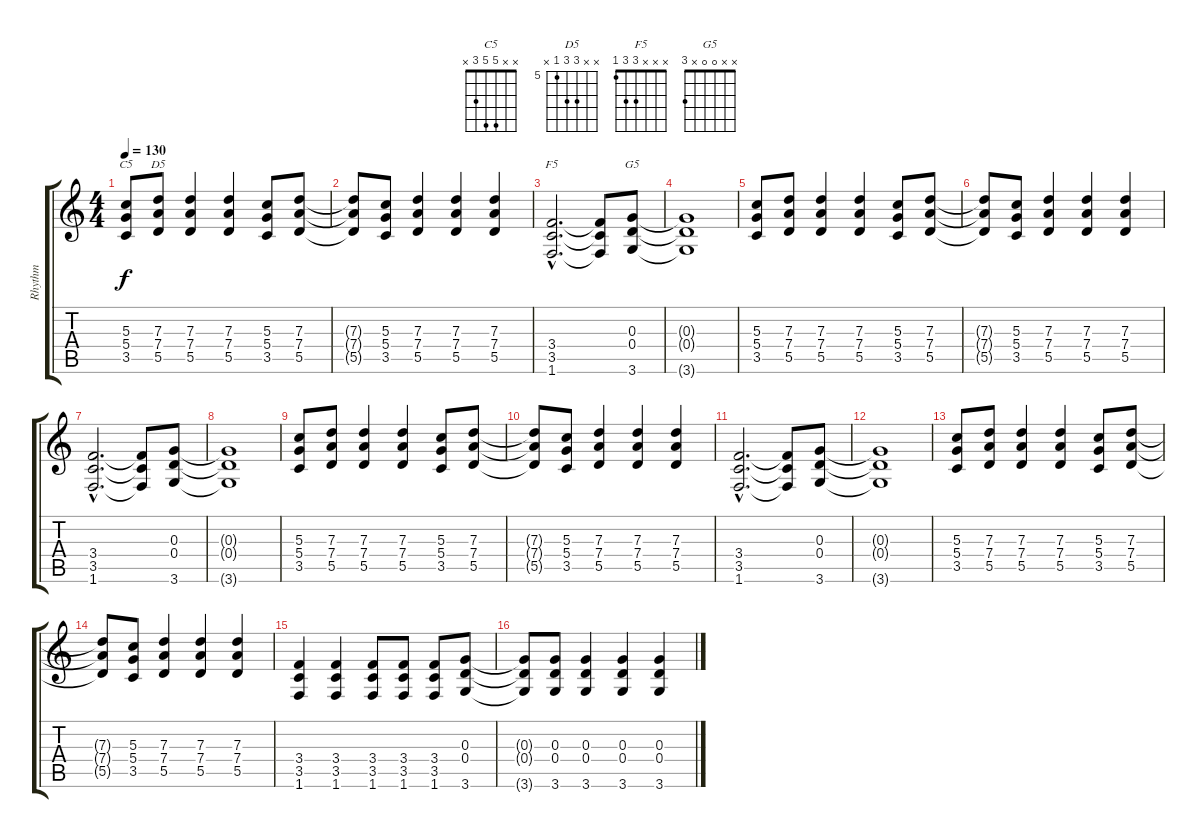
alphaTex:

\track ("Rhythm" "Rhythm") {instrument overdrivenguitar}
\staff {score tabs}
\tuning (E4 B3 G3 D3 A2 E2) {hide}
\chord ("C5" x x 5 5 3 x)
\chord ("D5" x x 7 7 5 x) {firstfret 5}
\chord ("F5" x x x 3 3 1)
\chord ("G5" x x 0 0 x 3)
\ts (4 4)
\tempo 130
\clef g2
\ks c
(5.3 5.4 3.5).8{ch "C5" dy f} (7.3 7.4 5.5).8{ch "D5"} (7.3 7.4 5.5).4 (7.3 7.4 5.5).4 (5.3 5.4 3.5).8 (7.3 7.4 5.5).8 |
(7.3{t} 7.4{t} 5.5{t}).8 (5.3 5.4 3.5).8 (7.3 7.4 5.5).4 (7.3 7.4 5.5).4 (7.3 7.4 5.5).4 |
(3.4{hac} 3.5{hac} 1.6{hac}).2{d ch "F5"} (3.4{t} 3.5{t} 1.6{t}).8 (0.3 0.4 3.6).8{ch "G5"} |
(0.3{t} 0.4{t} 3.6{t}).1 |
(5.3 5.4 3.5).8 (7.3 7.4 5.5).8 (7.3 7.4 5.5).4 (7.3 7.4 5.5).4 (5.3 5.4 3.5).8 (7.3 7.4 5.5).8 |
(7.3{t} 7.4{t} 5.5{t}).8 (5.3 5.4 3.5).8 (7.3 7.4 5.5).4 (7.3 7.4 5.5).4 (7.3 7.4 5.5).4 |
(3.4{hac} 3.5{hac} 1.6{hac}).2{d} (3.4{t} 3.5{t} 1.6{t}).8 (0.3 0.4 3.6).8 |
(0.3{t} 0.4{t} 3.6{t}).1 |
(5.3 5.4 3.5).8 (7.3 7.4 5.5).8 (7.3 7.4 5.5).4 (7.3 7.4 5.5).4 (5.3 5.4 3.5).8 (7.3 7.4 5.5).8 |
(7.3{t} 7.4{t} 5.5{t}).8 (5.3 5.4 3.5).8 (7.3 7.4 5.5).4 (7.3 7.4 5.5).4 (7.3 7.4 5.5).4 |
(3.4{hac} 3.5{hac} 1.6{hac}).2{d} (3.4{t} 3.5{t} 1.6{t}).8 (0.3 0.4 3.6).8 |
(0.3{t} 0.4{t} 3.6{t}).1 |
(5.3 5.4 3.5).8 (7.3 7.4 5.5).8 (7.3 7.4 5.5).4 (7.3 7.4 5.5).4 (5.3 5.4 3.5).8 (7.3 7.4 5.5).8 |
(7.3{t} 7.4{t} 5.5{t}).8 (5.3 5.4 3.5).8 (7.3 7.4 5.5).4 (7.3 7.4 5.5).4 (7.3 7.4 5.5).4 |
(3.4 3.5 1.6).4 (3.4 3.5 1.6).4 (3.4 3.5 1.6).8 (3.4 3.5 1.6).8 (3.4 3.5 1.6).8 (0.3 0.4 3.6).8 |
(0.3{t} 0.4{t} 3.6{t}).8 (0.3 0.4 3.6).8 (0.3 0.4 3.6).4 (0.3 0.4 3.6).4 (0.3 0.4 3.6).4
